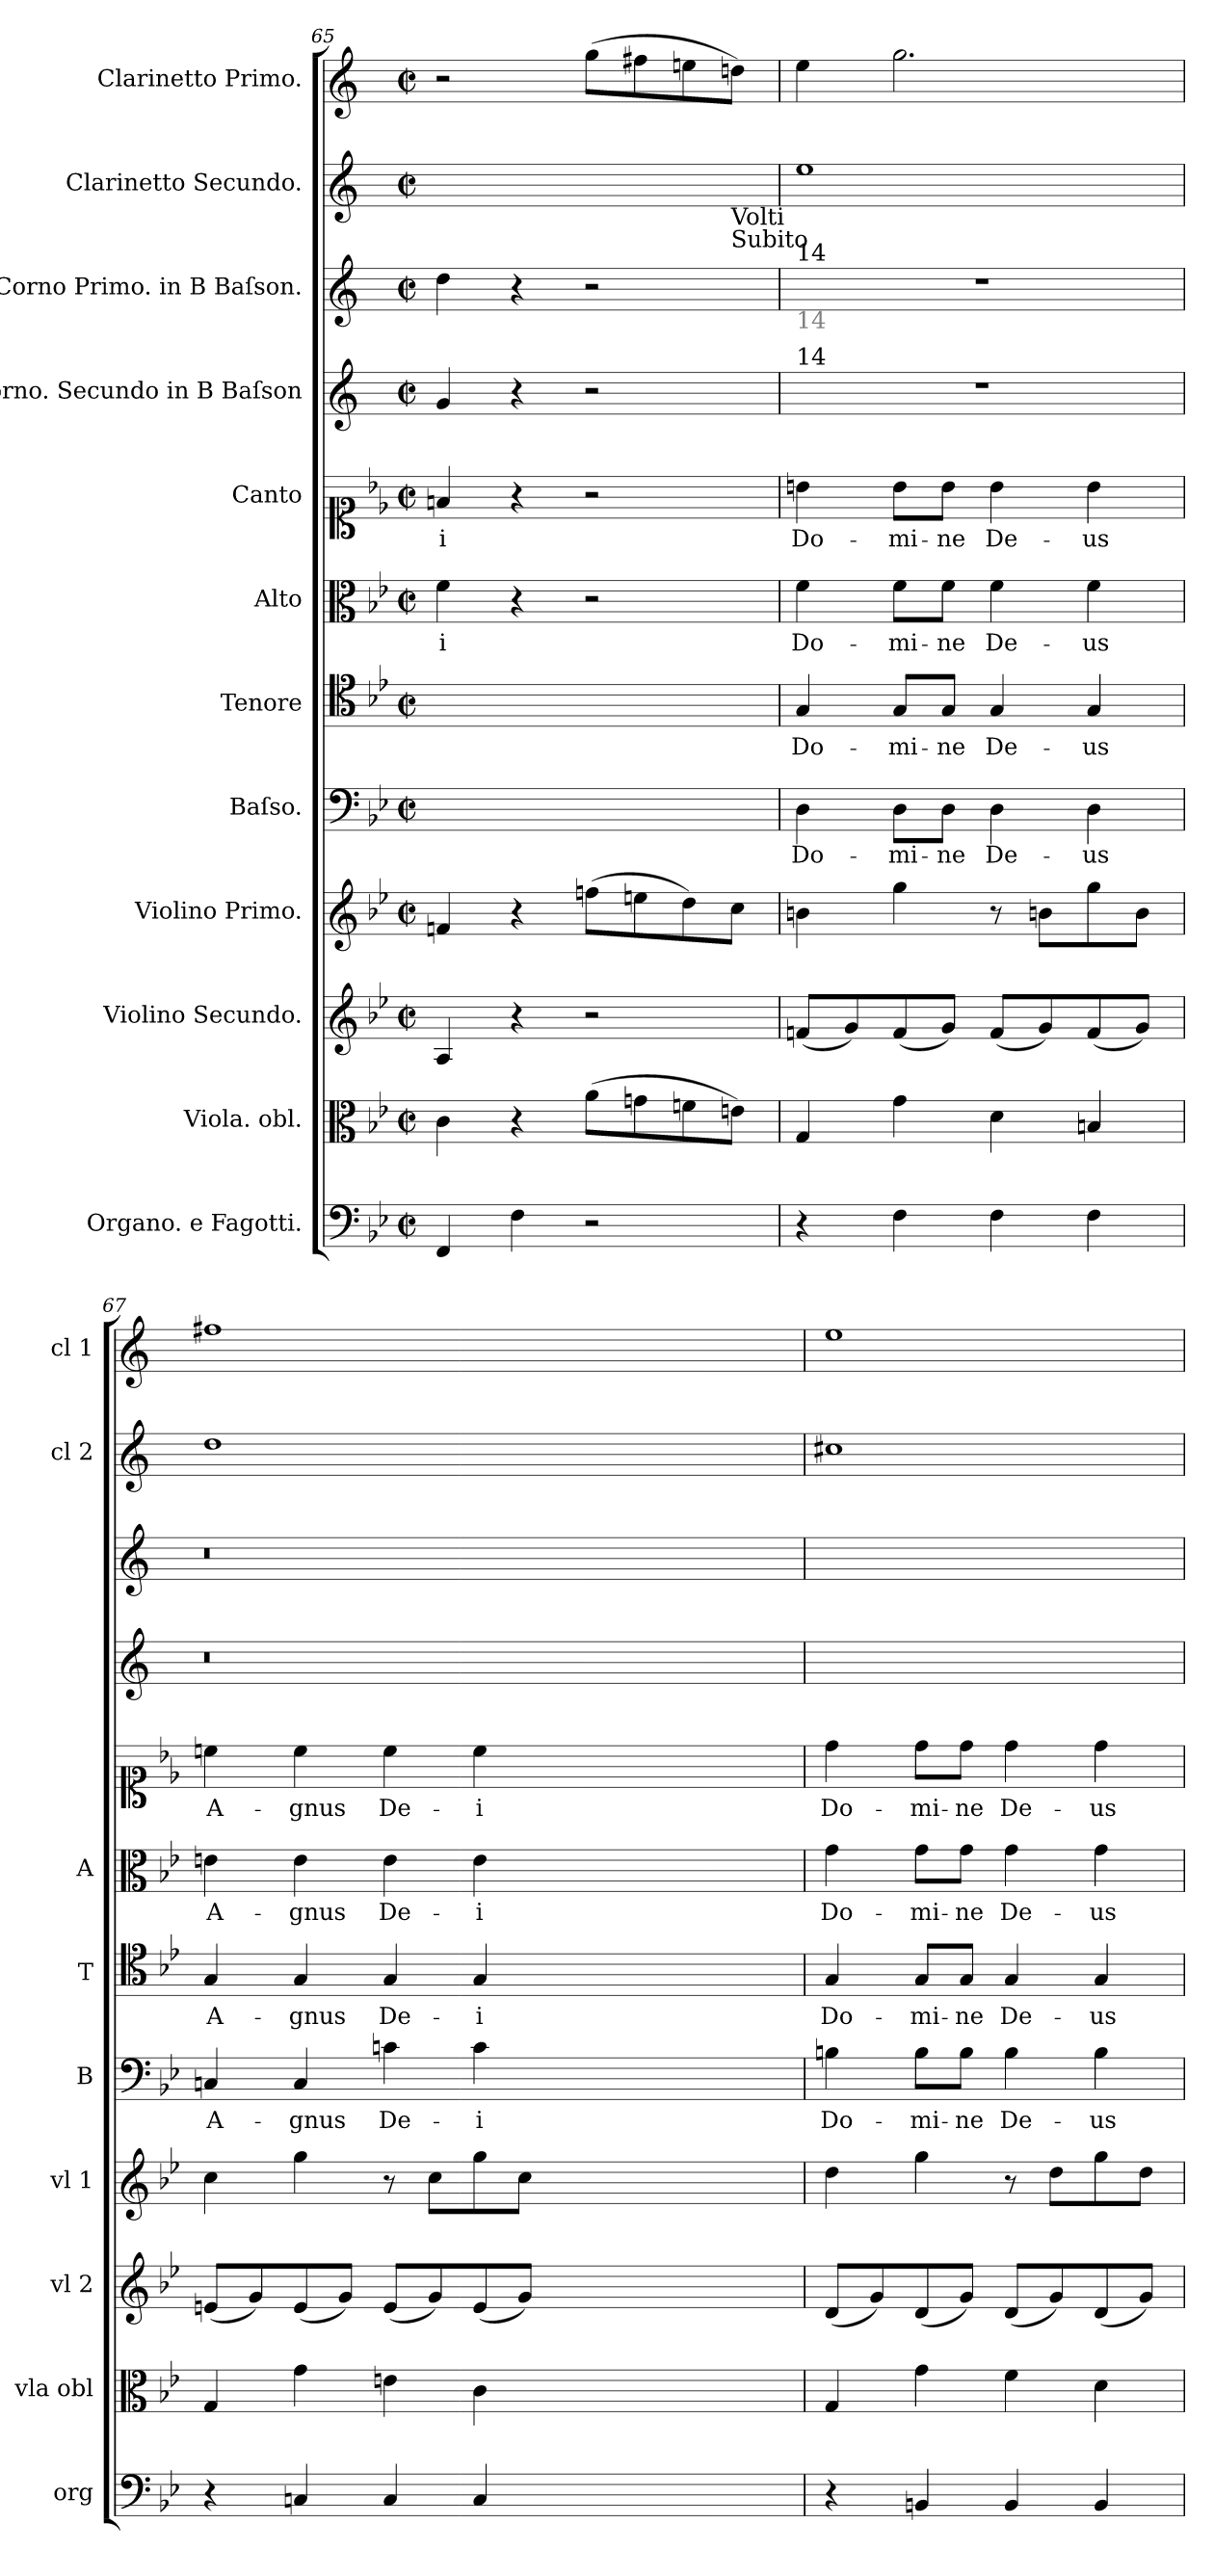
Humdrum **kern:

**kern	**dynam	**kern	**dynam	**kern	**dynam	**kern	**dynam	**kern	**text	**kern	**text	**kern	**text	**kern	**text	**kern	**kern	**kern	**kern
*part12	*part12	*part11	*part11	*part10	*part10	*part9	*part9	*part8	*part8	*part7	*part7	*part6	*part6	*part5	*part5	*part4	*part3	*part2	*part1
*staff12	*staff12	*staff11	*staff11	*staff10	*staff10	*staff9	*staff9	*staff8	*staff8	*staff7	*staff7	*staff6	*staff6	*staff5	*staff5	*staff4	*staff3	*staff2	*staff1
*I"Organo. e Fagotti.	*	*I"Viola. obl.	*	*I"Violino Secundo.	*	*I"Violino Primo.	*	*I"Baſso.	*	*I"Tenore	*	*I"Alto	*	*I"Canto	*	*I"Corno. Secundo in B Baſson	*I"Corno Primo. in B Baſson.	*I"Clarinetto Secundo.	*I"Clarinetto Primo.
*I'org	*	*I'vla obl	*	*I'vl 2	*	*I'vl 1	*	*I'B	*	*I'T	*	*I'A	*	*	*	*	*	*I'cl 2	*I'cl 1
*clefF4	*	*clefC3	*	*clefG2	*	*clefG2	*	*clefF4	*	*clefC4	*	*clefC3	*	*clefC1	*	*clefG2	*clefG2	*clefG2	*clefG2
*	*	*	*	*	*	*	*	*	*	*	*	*	*	*	*	*ITrd1c2	*ITrd1c2	*ITrd1c2	*ITrd1c2
*k[b-e-]	*	*k[b-e-]	*	*k[b-e-]	*	*k[b-e-]	*	*k[b-e-]	*	*k[b-e-]	*	*k[b-e-]	*	*k[b-e-]	*	*k[b-e-]	*k[b-e-]	*k[b-e-]	*k[b-e-]
*	*	*B-:	*	*B-:	*	*B-:	*	*B-:	*	*B-:	*	*B-:	*	*B-:	*	*B-:	*B-:	*B-:	*B-:
*M2/2	*	*M2/2	*	*M2/2	*	*M2/2	*	*M2/2	*	*M2/2	*	*M2/2	*	*M2/2	*	*M2/2	*M2/2	*M2/2	*M2/2
*met(c|)	*	*met(c|)	*	*met(c|)	*	*met(c|)	*	*met(c|)	*	*met(c|)	*	*met(c|)	*	*met(c|)	*	*met(c|)	*met(c|)	*met(c|)	*met(c|)
=65	=65	=65	=65	=65	=65	=65	=65	=65	=65	=65	=65	=65	=65	=65	=65	=65	=65	=65	=65
*	*	*	*	*^	*	*	*	*	*	*	*	*	*	*	*	*	*	*	*
4FF/	.	4c\	.	4A/	2..ryy	.	4fn/	.	1ryy	.	1ryy	.	4f\	-i	4fn/	-i	4f/	4cc\	2..ryy	2r
4F\	.	4r	.	4r	.	.	4r	.	.	.	.	.	4r	.	4r	.	4r	4r	.	.
2r	.	(8a\L	fort	2r	.	.	(8ffn\L	forto	.	.	.	.	2r	.	2r	.	2r	2r	.	(8ff\L
.	.	8gn\	.	.	.	.	8een\	.	.	.	.	.	.	.	.	.	.	.	.	8een\
.	.	8fn\	.	.	.	.	8dd\)	.	.	.	.	.	.	.	.	.	.	.	.	8ddn\
!	!	!	!	!	!	!	!	!	!	!	!	!	!	!	!	!	!	!	!LO:TX:b:t=Volti \nSubito	!
.	.	8en\J)	.	.	8ryy	fort	8cc\J	.	.	.	.	.	.	.	.	.	.	.	8ryy	8ccn\J)
=66	=66	=66	=66	=66	=66	=66	=66	=66	=66	=66	=66	=66	=66	=66	=66	=66	=66	=66	=66	=66
!	!	!	!	!	!	!	!	!	!	!	!	!	!	!	!	!	!	!LO:TX:b:color=grey:t=14	!	!
!	!	!	!	!	!	!	!	!	!	!	!	!	!	!	!	!	!	!LO:TX:a:t=14	!	!
!	!	!	!	!	!	!	!	!	!	!	!	!	!	!	!	!	!LO:TX:a:t=14	!	!	!
*	*	*	*	*v	*v	*	*	*	*	*	*	*	*	*	*	*	*	*	*	*
4r	forto	4G/	.	(8fn/L	.	4bn\	.	4D\	Do-	4G/	Do-	4f\	Do-	4bn\	Do-	1r	1r	1dd	4dd\
.	.	.	.	8g/)	.	.	.	.	.	.	.	.	.	.	.	.	.	.	.
4F\	.	4g\	.	(8f/	.	4gg\	.	8D\L	-mi-	8G/L	-mi-	8f\L	-mi-	8b\L	-mi-	.	.	.	2.ff\
.	.	.	.	8g/J)	.	.	.	8D\J	-ne	8G/J	-ne	8f\J	-ne	8b\J	-ne	.	.	.	.
4F\	.	4d\	.	(8f/L	.	8r	.	4D\	De-	4G/	De-	4f\	De-	4b\	De-	.	.	.	.
.	.	.	.	8g/)	.	8bn\L	.	.	.	.	.	.	.	.	.	.	.	.	.
4F\	.	4Bn/	.	(8f/	.	8gg\	.	4D\	-us	4G/	-us	4f\	-us	4b\	-us	.	.	.	.
.	.	.	.	8g/J)	.	8b\J	.	.	.	.	.	.	.	.	.	.	.	.	.
=67	=67	=67	=67	=67	=67	=67	=67	=67	=67	=67	=67	=67	=67	=67	=67	=67	=67	=67	=67
4r	.	4G/	.	(8en/L	.	4cc\	.	4Cn/	A-	4G/	A-	4en\	A-	4ccn\	A-	0.r	0.r	1cc	1een
.	.	.	.	8g/)	.	.	.	.	.	.	.	.	.	.	.	.	.	.	.
4Cn/	.	4g\	.	(8e/	.	4gg\	.	4C/	-gnus	4G/	-gnus	4e\	-gnus	4cc\	-gnus	.	.	.	.
.	.	.	.	8g/J)	.	.	.	.	.	.	.	.	.	.	.	.	.	.	.
4C/	.	4en\	.	(8e/L	.	8r	.	4cn\	De-	4G/	De-	4e\	De-	4cc\	De-	.	.	.	.
.	.	.	.	8g/)	.	8cc\L	.	.	.	.	.	.	.	.	.	.	.	.	.
4C/	.	4c\	.	(8e/	.	8gg\	.	4c\	-i	4G/	-i	4e\	-i	4cc\	-i	.	.	.	.
.	.	.	.	8g/J)	.	8cc\J	.	.	.	.	.	.	.	.	.	.	.	.	.
0ryy	.	0ryy	.	0ryy	.	0ryy	.	0ryy	.	0ryy	.	0ryy	.	0ryy	.	.	.	0ryy	0ryy
=68	=68	=68	=68	=68	=68	=68	=68	=68	=68	=68	=68	=68	=68	=68	=68	=68	=68	=68	=68
4r	.	4G/	.	(8d/L	.	4dd\	.	4Bn\	Do-	4G/	Do-	4g\	Do-	4dd\	Do-	1ryy	1ryy	1bn	1dd
.	.	.	.	8g/)	.	.	.	.	.	.	.	.	.	.	.	.	.	.	.
4BBn/	.	4g\	.	(8d/	.	4gg\	.	8B\L	-mi-	8G/L	-mi-	8g\L	-mi-	8dd\L	-mi-	.	.	.	.
.	.	.	.	8g/J)	.	.	.	8B\J	-ne	8G/J	-ne	8g\J	-ne	8dd\J	-ne	.	.	.	.
4BB/	.	4f\	.	(8d/L	.	8r	.	4B\	De-	4G/	De-	4g\	De-	4dd\	De-	.	.	.	.
.	.	.	.	8g/)	.	8dd\L	.	.	.	.	.	.	.	.	.	.	.	.	.
4BB/	.	4d\	.	(8d/	.	8gg\	.	4B\	-us	4G/	-us	4g\	-us	4dd\	-us	.	.	.	.
.	.	.	.	8g/J)	.	8dd\J	.	.	.	.	.	.	.	.	.	.	.	.	.
=	=	=	=	=	=	=	=	=	=	=	=	=	=	=	=	=	=	=	=
*-	*-	*-	*-	*-	*-	*-	*-	*-	*-	*-	*-	*-	*-	*-	*-	*-	*-	*-	*-
